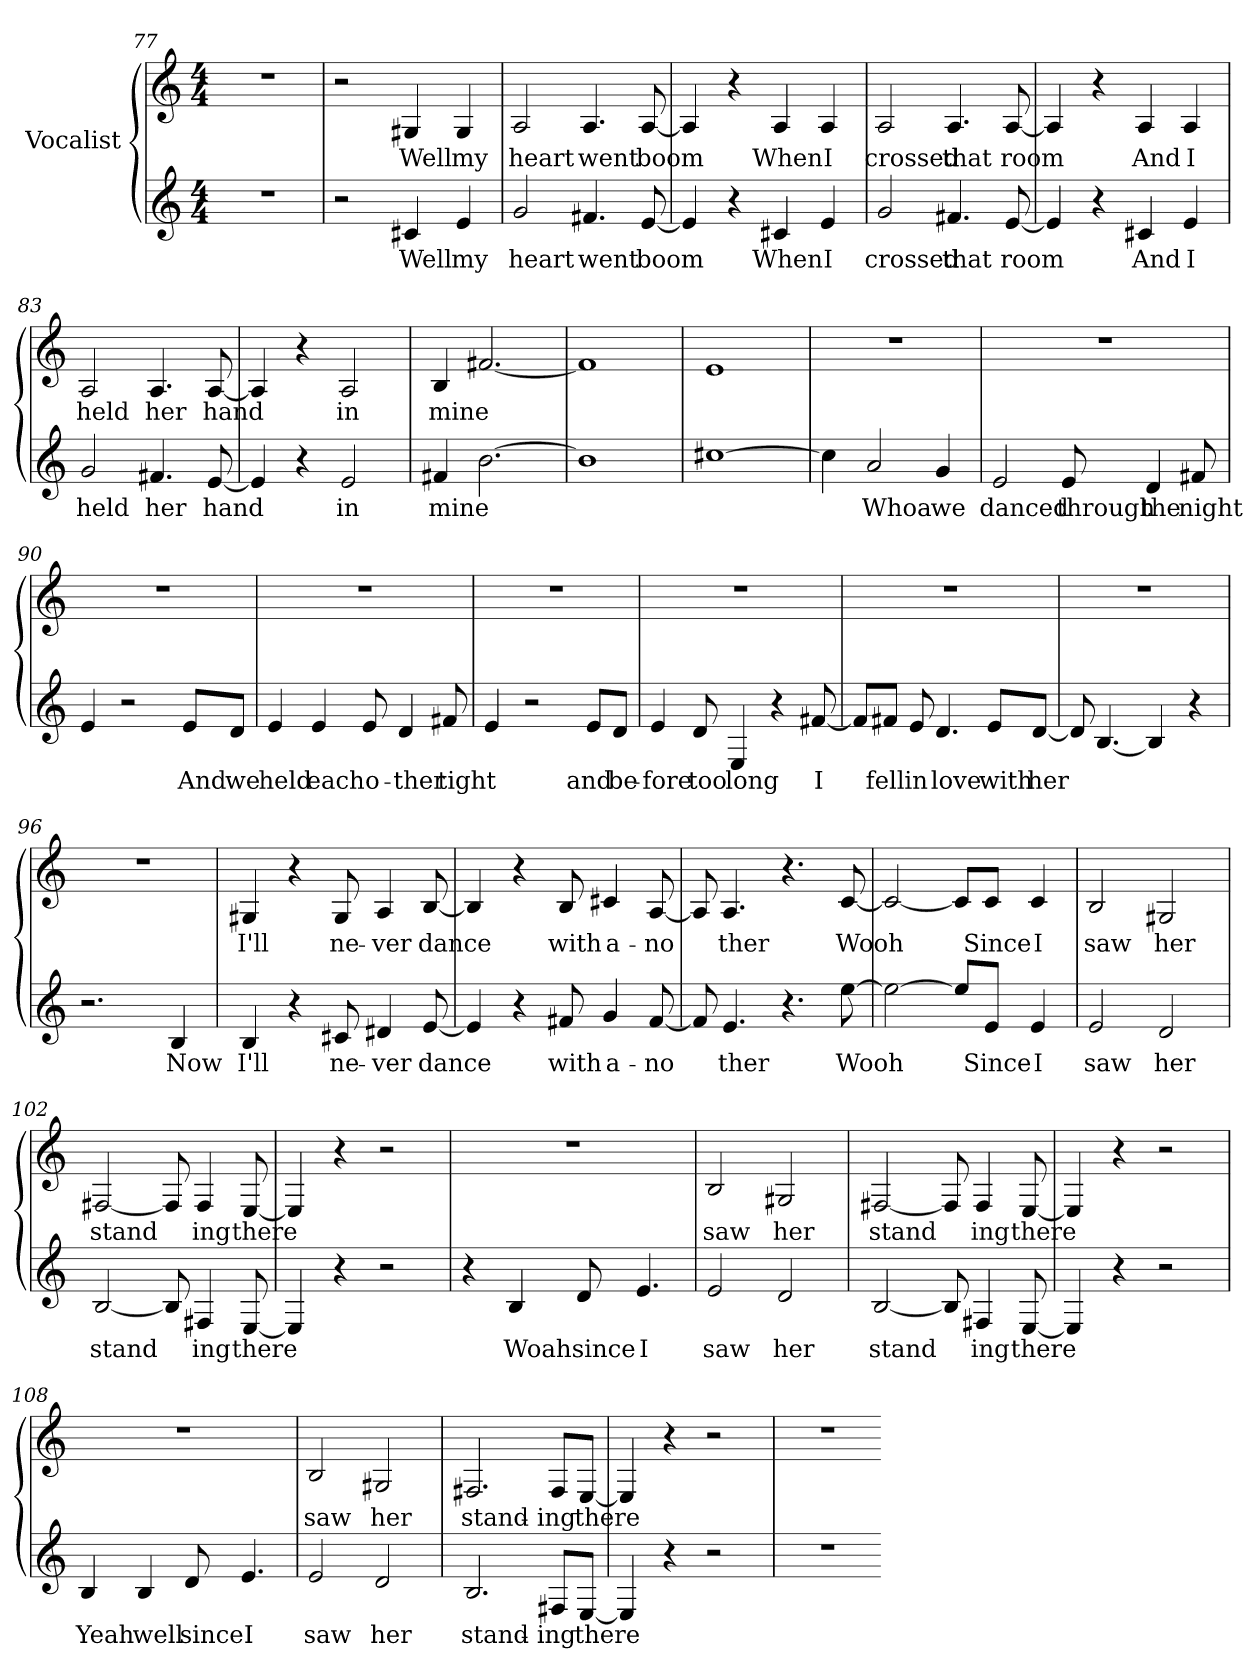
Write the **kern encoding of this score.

**kern	**text	**kern	**text
*part1	*part1	*part1	*part1
*staff2	*staff2	*staff1	*staff1
*I"Vocalist	*	*	*
*clefG2	*	*clefG2	*
*M4/4	*	*M4/4	*
=77	=77	=77	=77
1r	.	1r	.
=78	=78	=78	=78
2r	.	2r	.
4c#X	Well	4G#X	Well
4e	my	4G#	my
=79	=79	=79	=79
2g	heart	2A	heart
4.f#X	went	4.A	went
[8e	boom	[8A	boom
=80	=80	=80	=80
4e]	_	4A]	_
4r	.	4r	.
4c#X	When	4A	When
4e	I	4A	I
=81	=81	=81	=81
2g	crossed	2A	crossed
4.f#X	that	4.A	that
[8e	room	[8A	room
=82	=82	=82	=82
4e]	_	4A]	_
4r	.	4r	.
4c#X	And	4A	And
4e	I	4A	I
=83	=83	=83	=83
2g	held	2A	held
4.f#X	her	4.A	her
[8e	hand	[8A	hand
=84	=84	=84	=84
4e]	_	4A]	_
4r	.	4r	.
2e	in	2A	in
=85	=85	=85	=85
4f#X	mine	4B	mine
[2.b	_	[2.f#X	_
=86	=86	=86	=86
1b]	_	1f#]	_
=87	=87	=87	=87
[1cc#X	_	1e	_
=88	=88	=88	=88
4cc#]	_	1r	.
2a	Whoa	.	.
4g	we	.	.
=89	=89	=89	=89
2e	danced	1r	.
8e	through	.	.
4d	the	.	.
8f#X	night	.	.
=90	=90	=90	=90
4e	_	1r	.
2r	.	.	.
8e/L	And	.	.
8d/J	we	.	.
=91	=91	=91	=91
4e	held	1r	.
4e	each	.	.
8e	o-	.	.
4d	-ther	.	.
8f#X	tight	.	.
=92	=92	=92	=92
4e	_	1r	.
2r	.	.	.
8e/L	and	.	.
8d/J	be-	.	.
=93	=93	=93	=93
4e	-fore	1r	.
8d	too	.	.
4E	long	.	.
4r	.	.	.
[8f#X	I	.	.
=94	=94	=94	=94
8f#/L]	_	1r	.
8f#X/J	fell	.	.
8e	in	.	.
4.d	love	.	.
8e/L	with	.	.
[8d/J	her	.	.
=95	=95	=95	=95
8d]	_	1r	.
[4.B	_	.	.
4B]	_	.	.
4r	.	.	.
=96	=96	=96	=96
2.r	.	1r	.
4B	Now	.	.
=97	=97	=97	=97
4B	I'll	4G#X	I'll
4r	.	4r	.
8c#X	ne-	8G#	ne-
4d#X	-ver	4A	-ver
[8e	dance	[8B	dance
=98	=98	=98	=98
4e]	_	4B]	_
4r	.	4r	.
8f#X	with	8B	with
4g	a-	4c#X	a-
[8f#	-no-	[8A	-no-
=99	=99	=99	=99
8f#]	_	8A]	_
4.e	-ther	4.A	-ther
4.r	.	4.r	.
[8ee	Wooh	[8c	Wooh
=100	=100	=100	=100
2ee_	_	2c_	_
8ee/L]	_	8c/L]	_
8e/J	Since	8c/J	Since
4e	I	4c	I
=101	=101	=101	=101
2e	saw	2B	saw
2d	her	2G#X	her
=102	=102	=102	=102
[2B	stand-	[2F#X	stand-
8B]	_	8F#]	_
4F#X	-ing	4F#	-ing
[8E	there	[8E	there
=103	=103	=103	=103
4E]	_	4E]	_
4r	.	4r	.
2r	.	2r	.
=104	=104	=104	=104
4r	.	1r	.
4B	Woah	.	.
8d	since	.	.
4.e	I	.	.
=105	=105	=105	=105
2e	saw	2B	saw
2d	her	2G#X	her
=106	=106	=106	=106
[2B	stand-	[2F#X	stand-
8B]	_	8F#]	_
4F#X	-ing	4F#	-ing
[8E	there	[8E	there
=107	=107	=107	=107
4E]	_	4E]	_
4r	.	4r	.
2r	.	2r	.
=108	=108	=108	=108
4B	Yeah	1r	.
4B	well	.	.
8d	since	.	.
4.e	I	.	.
=109	=109	=109	=109
2e	saw	2B	saw
2d	her	2G#X	her
=110	=110	=110	=110
2.B	stand-	2.F#X	stand-
8F#X/L	-ing	8F#/L	-ing
[8E/J	there	[8E/J	there
=111	=111	=111	=111
4E]	_	4E]	_
4r	.	4r	.
2r	.	2r	.
=112	=112	=112	=112
1r	.	1r	.
=-	=-	=-	=-
*-	*-	*-	*-
